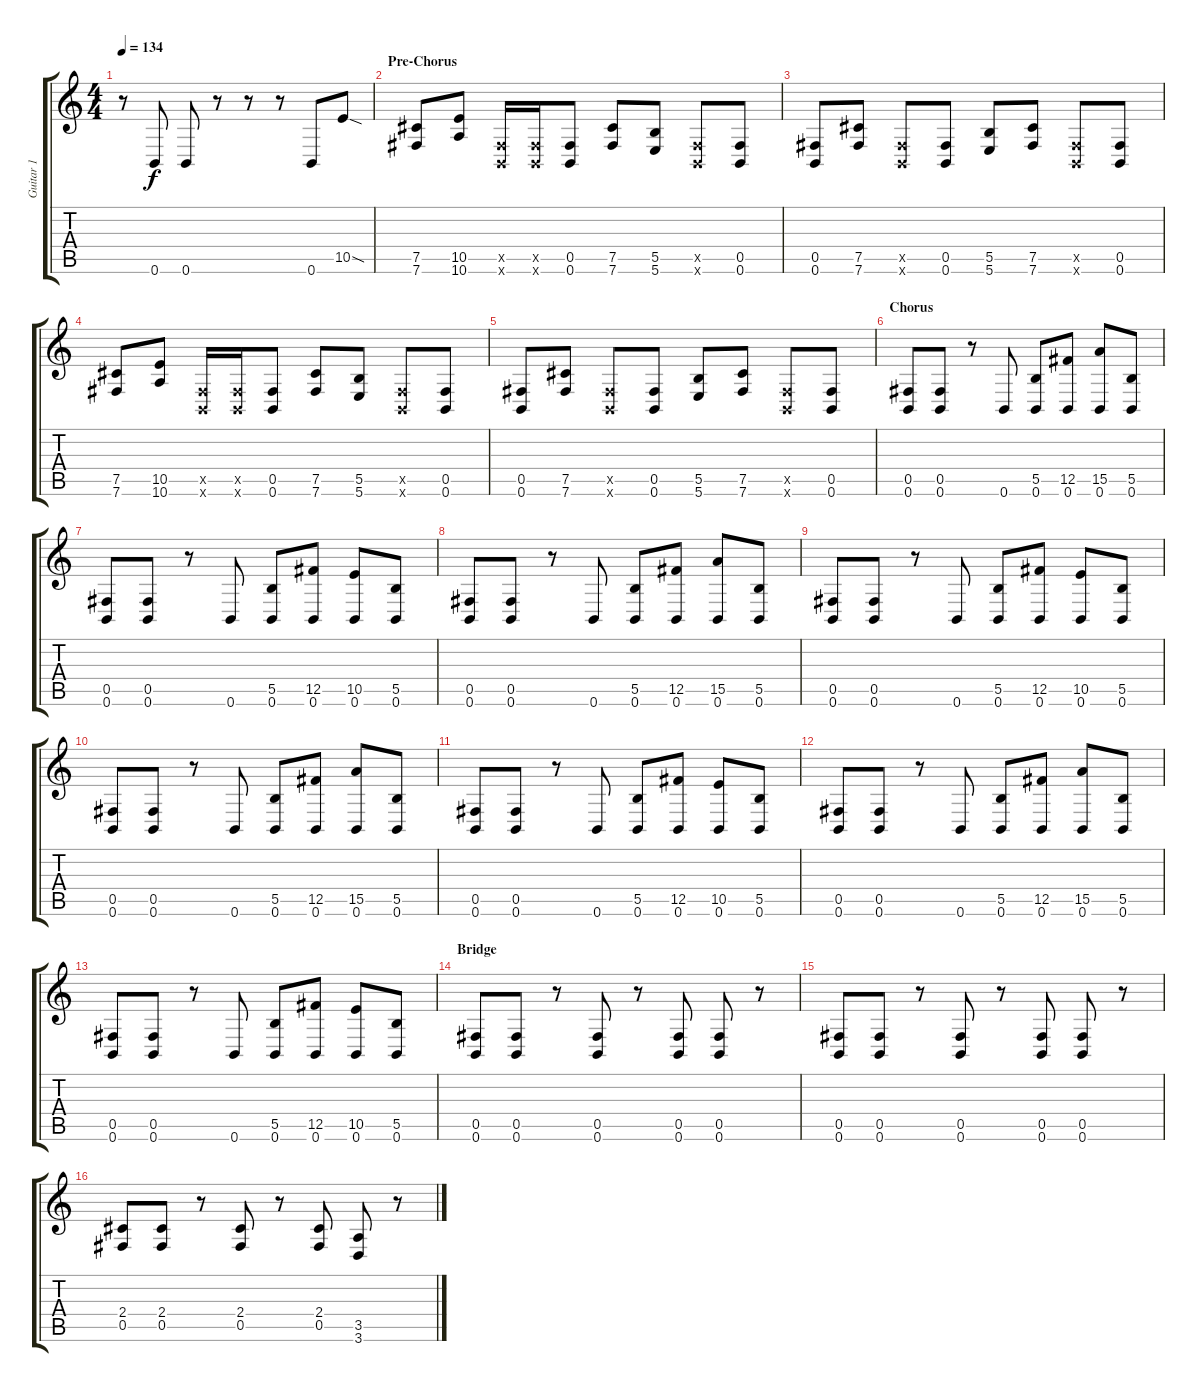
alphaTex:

\track ("Guitar 1" "Guitar 1") {instrument distortionguitar}
\staff {score tabs}
\tuning (Db4 Ab3 E3 B2 Gb2 B1) {hide}
\ts (4 4)
\tempo 134
\clef g2
\ks c
r.8{dy f} 0.6.8 0.6.8 r.8 r.8 r.8 0.6.8 10.5{sod}.8 |
\section ("" "Pre-Chorus")
(7.5 7.6).8 (10.5 10.6).8 (0.5{x} 0.6{x}).16 (0.5{x} 0.6{x}).16 (0.5 0.6).8 (7.5 7.6).8 (5.5 5.6).8 (0.5{x} 0.6{x}).8 (0.5 0.6).8 |
(0.5 0.6).8 (7.5 7.6).8 (0.5{x} 0.6{x}).8 (0.5 0.6).8 (5.5 5.6).8 (7.5 7.6).8 (0.5{x} 0.6{x}).8 (0.5 0.6).8 |
(7.5 7.6).8 (10.5 10.6).8 (0.5{x} 0.6{x}).16 (0.5{x} 0.6{x}).16 (0.5 0.6).8 (7.5 7.6).8 (5.5 5.6).8 (0.5{x} 0.6{x}).8 (0.5 0.6).8 |
(0.5 0.6).8 (7.5 7.6).8 (0.5{x} 0.6{x}).8 (0.5 0.6).8 (5.5 5.6).8 (7.5 7.6).8 (0.5{x} 0.6{x}).8 (0.5 0.6).8 |
\section ("" "Chorus")
(0.5 0.6).8 (0.5 0.6).8 r.8 0.6.8 (5.5 0.6).8 (12.5 0.6).8 (15.5 0.6).8 (5.5 0.6).8 |
(0.5 0.6).8 (0.5 0.6).8 r.8 0.6.8 (5.5 0.6).8 (12.5 0.6).8 (10.5 0.6).8 (5.5 0.6).8 |
(0.5 0.6).8 (0.5 0.6).8 r.8 0.6.8 (5.5 0.6).8 (12.5 0.6).8 (15.5 0.6).8 (5.5 0.6).8 |
(0.5 0.6).8 (0.5 0.6).8 r.8 0.6.8 (5.5 0.6).8 (12.5 0.6).8 (10.5 0.6).8 (5.5 0.6).8 |
(0.5 0.6).8 (0.5 0.6).8 r.8 0.6.8 (5.5 0.6).8 (12.5 0.6).8 (15.5 0.6).8 (5.5 0.6).8 |
(0.5 0.6).8 (0.5 0.6).8 r.8 0.6.8 (5.5 0.6).8 (12.5 0.6).8 (10.5 0.6).8 (5.5 0.6).8 |
(0.5 0.6).8 (0.5 0.6).8 r.8 0.6.8 (5.5 0.6).8 (12.5 0.6).8 (15.5 0.6).8 (5.5 0.6).8 |
(0.5 0.6).8 (0.5 0.6).8 r.8 0.6.8 (5.5 0.6).8 (12.5 0.6).8 (10.5 0.6).8 (5.5 0.6).8 |
\section ("" "Bridge")
(0.5 0.6).8 (0.5 0.6).8 r.8 (0.5 0.6).8 r.8 (0.5 0.6).8 (0.5 0.6).8 r.8 |
(0.5 0.6).8 (0.5 0.6).8 r.8 (0.5 0.6).8 r.8 (0.5 0.6).8 (0.5 0.6).8 r.8 |
(2.4 0.5).8 (2.4 0.5).8 r.8 (2.4 0.5).8 r.8 (2.4 0.5).8 (3.5 3.6).8 r.8
